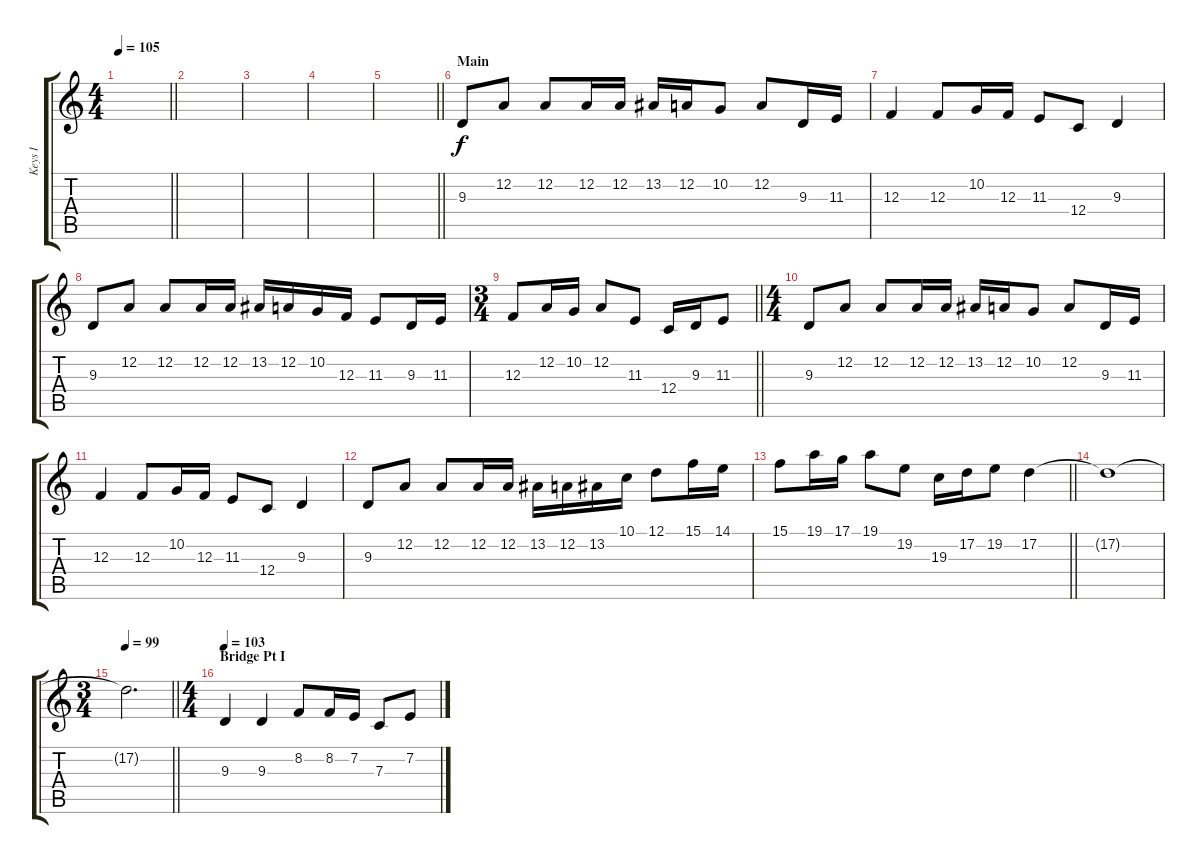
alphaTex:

\track ("Keys I" "Keys I") {instrument electricpiano1}
\staff {score tabs}
\tuning (D4 A3 F3 C3 G2 D2) {hide}
\ts (4 4)
\tempo 105
\clef g2
\barLineRight lightlight
\ks c
|
\section ("" "")
|
|
|
\barLineRight lightlight
|
\section ("" "Main")
9.3.8 12.2.8 12.2.8 12.2.16 12.2.16 13.2.16 12.2.16 10.2.8 12.2.8 9.3.16 11.3.16 |
12.3.4 12.3.8 10.2.16 12.3.16 11.3.8 12.4.8 9.3.4 |
9.3.8 12.2.8 12.2.8 12.2.16 12.2.16 13.2.16 12.2.16 10.2.16 12.3.16 11.3.8 9.3.16 11.3.16 |
\ts (3 4)
\barLineRight lightlight
12.3.8 12.2.16 10.2.16 12.2.8 11.3.8 12.4.16 9.3.16 11.3.8 |
\ts (4 4)
\section ("" "")
9.3.8 12.2.8 12.2.8 12.2.16 12.2.16 13.2.16 12.2.16 10.2.8 12.2.8 9.3.16 11.3.16 |
12.3.4 12.3.8 10.2.16 12.3.16 11.3.8 12.4.8 9.3.4 |
9.3.8 12.2.8 12.2.8 12.2.16 12.2.16 13.2.16 12.2.16 13.2.16 10.1.16 12.1.8 15.1.16 14.1.16 |
\barLineRight lightlight
15.1.8 19.1.16 17.1.16 19.1.8 19.2.8 19.3.16 17.2.16 19.2.8 17.2.4 |
\section ("" "")
17.2{t}.1 |
\ts (3 4)
\tempo 99
\barLineRight lightlight
17.2{t}.2{d volume 0} |
\ts (4 4)
\section ("" "Bridge Pt I")
\tempo 103
9.3.4{volume 10 instrument violin} 9.3.4 8.2.8 8.2.16 7.2.16 7.3.8 7.2.8
